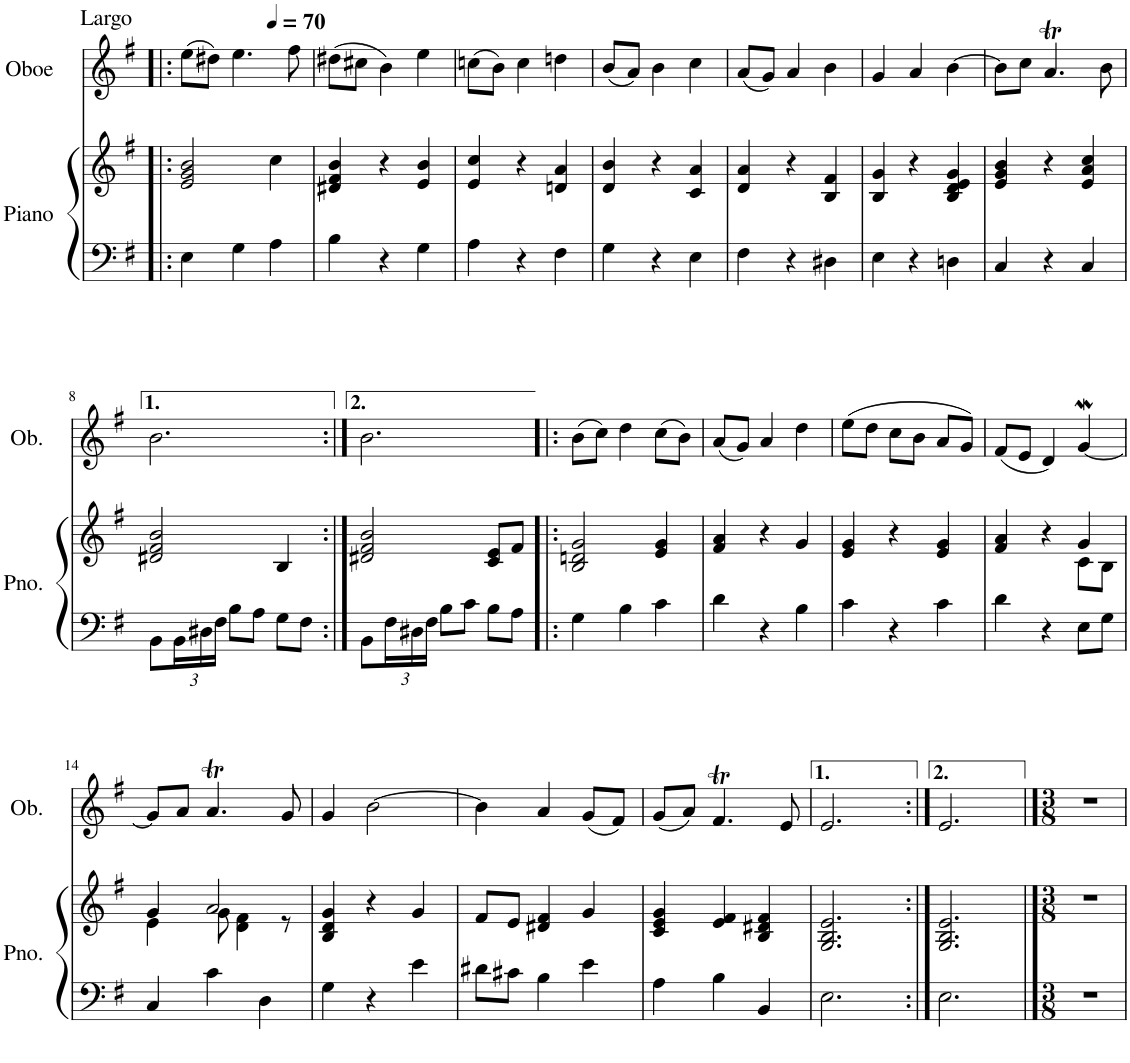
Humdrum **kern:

**kern	**kern	**kern
*part2	*part2	*part1
*staff3	*staff2	*staff1
*I"Piano	*	*I"Oboe
*I'Pno.	*	*I'Ob.
!!LO:PB:g=z
*clefF4	*clefG2	*clefG2
*k[f#]	*k[f#]	*k[f#]
*M3/4	*M3/4	*M3/4
*MM70	*MM70	*MM70
=1!|:	=1!|:	=1!|:
!	!	!LO:TX:a:t=Largo
4E\	2e/ 2g/ 2b/	(8ee\L
.	.	8dd#X\J)
4G\	.	4.ee\
4A\	4cc\	.
.	.	8ff#\
=2	=2	=2
4B\	4d#X/ 4f#/ 4b/	(8dd#X\L
.	.	8cc#X\J
4r	4r	4b\)
4G\	4e/ 4b/	4ee\
=3	=3	=3
4A\	4e/ 4cc/	(8ccn\L
.	.	8b\J)
4r	4r	4cc\
4F#\	4dn/ 4a/	4ddn\
=4	=4	=4
4G\	4d/ 4b/	(8b/L
.	.	8a/J)
4r	4r	4b\
4E\	4c/ 4a/	4cc\
=5	=5	=5
4F#\	4d/ 4a/	(8a/L
.	.	8g/J)
4r	4r	4a/
4D#X\	4B/ 4f#/	4b\
=6	=6	=6
4E\	4B/ 4g/	4g/
4r	4r	4a/
4Dn\	4B/ 4d/ 4e/ 4g/	[4b\
=7	=7	=7
4C/	4e/ 4g/ 4b/	8b\L]
.	.	8cc\J
4r	4r	4.aT/
4C/	4e/ 4a/ 4cc/	.
.	.	8b\
!!LO:LB:g=z
=8	=8	=8
8BB\L	2d#X/ 2f#/ 2b/	2.b\
*Xbrackettup	*	*
24BB\L	.	.
24D#X\	.	.
24F#\JJ	.	.
8B\L	.	.
8A\J	.	.
8G\L	4B/	.
8F#\J	.	.
=9:|!	=9:|!	=9:|!
8BB\L	2d#X/ 2f#/ 2b/	2.b\
24F#\L	.	.
24D#X\	.	.
24F#\JJ	.	.
8B\L	.	.
8c\J	.	.
8B\L	8c/ 8e/L	.
8A\J	8f#/J	.
=10!|:	=10!|:	=10!|:
4G\	2B/ 2dn/ 2g/	(8b\L
.	.	8cc\J)
4B\	.	4dd\
4c\	4e/ 4g/	(8cc\L
.	.	8b\J)
=11	=11	=11
4d\	4f#/ 4a/	(8a/L
.	.	8g/J)
4r	4r	4a/
4B\	4g/	4dd\
=12	=12	=12
4c\	4e/ 4g/	(8ee\L
.	.	8dd\J
4r	4r	8cc\L
.	.	8b\J
4c\	4e/ 4g/	8a/L
.	.	8g/J)
=13	=13	=13
*	*^	*
4d\	4f#/ 4a/	2ryy	(8f#/L
.	.	.	8e/J
4r	4r	.	4d/)
8E\L	4g/	8c\L	[4gw/
8G\J	.	8B\J	.
!!LO:LB:g=z
=14	=14	=14	=14
4C/	4g/	4e\	8g/L]
.	.	.	8a/J
4c\	2a/	8g\	4.aT/
.	.	4d\ 4f#\	.
4D\	.	.	.
.	.	8r	8g/
*	*v	*v	*
=15	=15	=15
4G\	4B/ 4d/ 4g/	4g/
4r	4r	[2b\
4e\	4g/	.
=16	=16	=16
8d#X\L	8f#/L	4b\]
8c#X\J	8e/J	.
4B\	4d#X/ 4f#/	4a/
4e\	4g/	(8g/L
.	.	8f#/J)
=17	=17	=17
4A\	4c/ 4e/ 4g/	(8g/L
.	.	8a/J)
4B\	4e/ 4f#/	4.f#t/
4BB/	4B/ 4d#X/ 4f#/	.
.	.	8e/
=18	=18	=18
2.E\	2.G/ 2.B/ 2.e/	2.e/
=19:|!	=19:|!	=19:|!
2.E\	2.G/ 2.B/ 2.e/	2.e/
==20	==20	==20
*M3/8	*M3/8	*M3/8
4.r	4.r	4.r
=	=	=
*-	*-	*-
